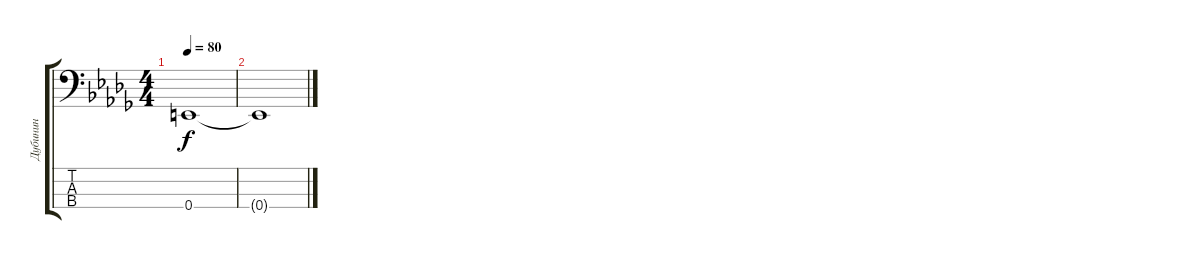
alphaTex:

\track ("Дубинин" "Дубинин") {instrument electricbassfinger}
\staff {score tabs}
\tuning (G2 D2 A1 E1) {hide}
\ts (4 4)
\tempo 80
\clef f4
\ks db
0.4{t}.1{dy f} |
0.4{t}.1
